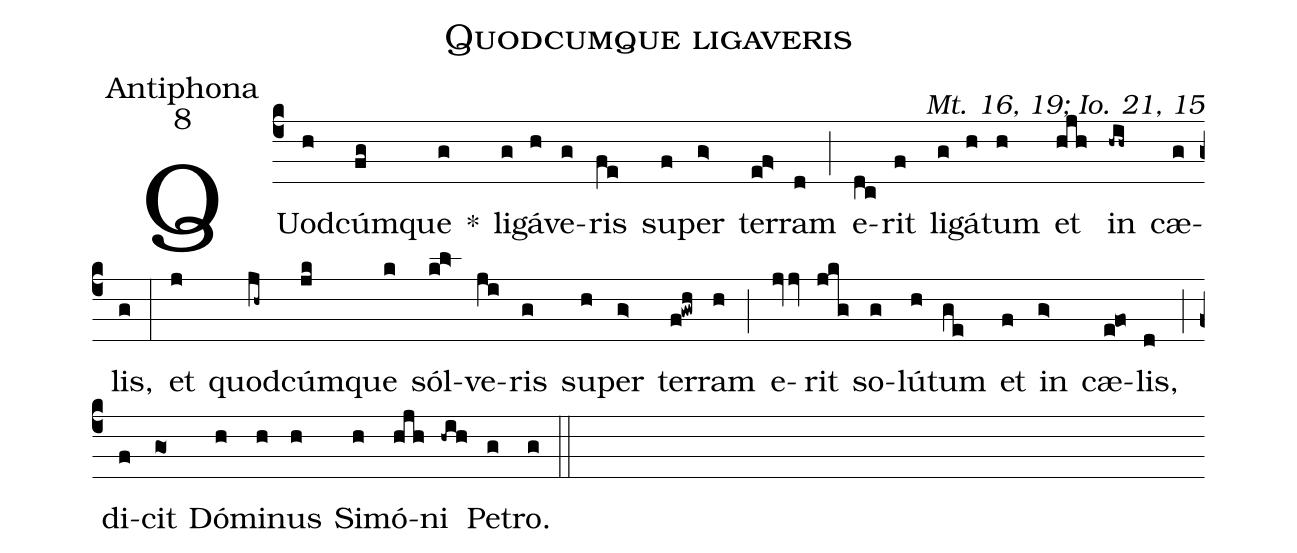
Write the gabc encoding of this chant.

name:Quodcumque ligaveris;
office-part:Antiphona;
mode:8;
commentary:Mt. 16, 19; Io. 21, 15;
%%
(c4)
QUod(h)cúm(fg)que(g) *()
li(g)gá(h)ve(g)ris(fe) su(f)per(g>) ter(e!f>)ram(d) (;)
e(dc)rit(f) li(g)gá(h)tum(h) et(hjh) in(-hih~) cæ(g)lis,(g) (:)
et(j) quod(jh~)cúm(jk)que(k) sól(k!l>)ve(ji)ris(g) su(h)per(g>) ter(f!gwh)ram(h) (;)
e(jvv)rit(jkg) so(g)lú(h)tum(ge) et(f) in(g>) cæ(e!fo)lis,(d) (;)
di(f)cit(go) Dó(h)mi(h)nus(h) Si(h)mó(hjh)ni(-hih) Pe(g)tro.(g) (::)
